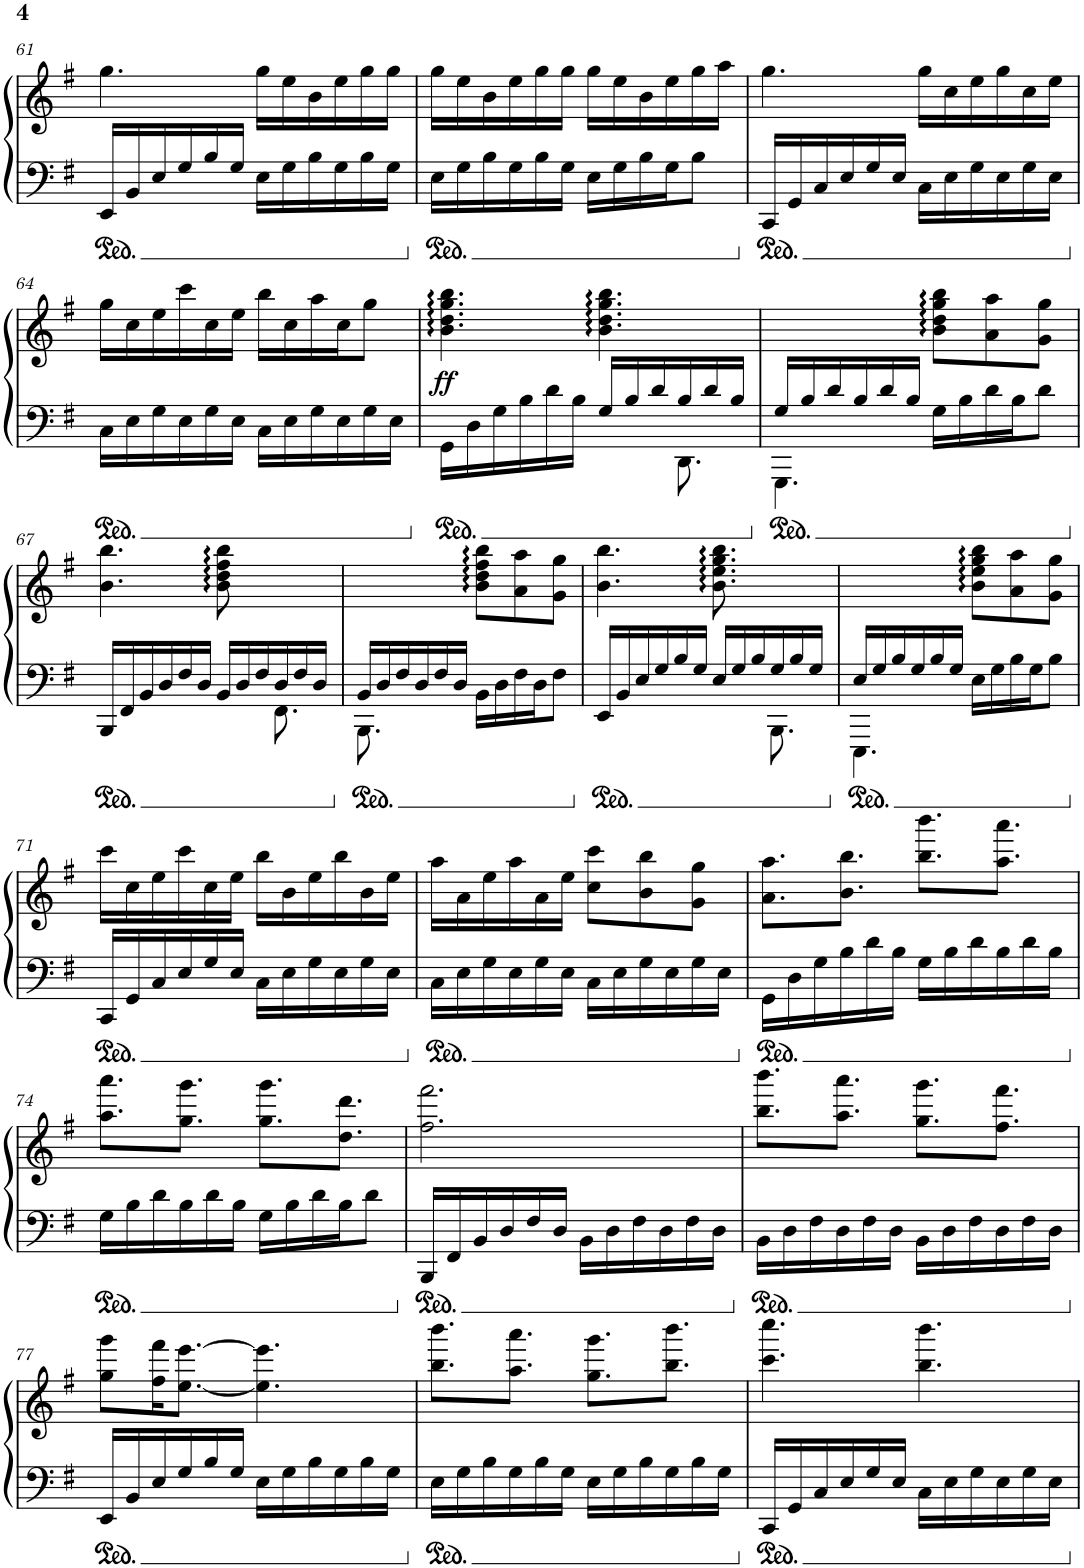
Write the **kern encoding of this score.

**kern	**kern	**dynam
*part1	*part1	*part1
*staff2	*staff1	*staff1/2
*I"Piano	*	*
*I'Pno.	*	*
!!LO:PB:g=z
*clefF4	*clefG2	*
*k[f#]	*k[f#]	*
*M6/8	*M6/8	*
=61	=61	=61
16EE/LL	4.gg\	.
16BB/	.	.
16E/	.	.
16G/	.	.
16B/	.	.
16G/JJ	.	.
16E\LL	16gg\LL	.
16G\	16ee\	.
16B\	16b\	.
16G\	16ee\	.
16B\	16gg\	.
16G\JJ	16gg\JJ	.
=62	=62	=62
16E\LL	16gg\LL	.
16G\	16ee\	.
16B\	16b\	.
16G\	16ee\	.
16B\	16gg\	.
16G\JJ	16gg\JJ	.
16E\LL	16gg\LL	.
16G\	16ee\	.
16B\	16b\	.
16G\J	16ee\	.
8B\J	16gg\	.
.	16aa\JJ	.
=63	=63	=63
16CC/LL	4.gg\	.
16GG/	.	.
16C/	.	.
16E/	.	.
16G/	.	.
16E/JJ	.	.
16C\LL	16gg\LL	.
16E\	16cc\	.
16G\	16ee\	.
16E\	16gg\	.
16G\	16cc\	.
16E\JJ	16ee\JJ	.
!!LO:LB:g=z
=64	=64	=64
16C\LL	16gg\LL	.
16E\	16cc\	.
16G\	16ee\	.
16E\	16ccc\	.
16G\	16cc\	.
16E\JJ	16ee\JJ	.
16C\LL	16bb\LL	.
16E\	16cc\	.
16G\	16aa\	.
16E\	16cc\J	.
16G\	8gg\J	.
16E\JJ	.	.
=65	=65	=65
*^	*	*
!	!	!	!LO:DY:b
16GG\LL	4.ryy	4.b\:: 4.dd\:: 4.gg\:: 4.bb\::	ff
16D\	.	.	.
16G\	.	.	.
16B\	.	.	.
16d\	.	.	.
16B\JJ	.	.	.
16G/LL	8ryy	4.b\:: 4.dd\:: 4.gg\:: 4.bb\::	.
16B/	.	.	.
16d/	16ryy	.	.
16B/	8.DD\	.	.
16d/	.	.	.
16B/JJ	.	.	.
=66	=66	=66	=66
16G/LL	4.GGG\	4.ryy	.
16B/	.	.	.
16d/	.	.	.
16B/	.	.	.
16d/	.	.	.
16B/JJ	.	.	.
16G\LL	4ryy	8b\:: 8dd\:: 8gg\:: 8bb\::L	.
16B\	.	.	.
16d\	.	8a\ 8aa\	.
16B\J	.	.	.
8d\J	8ryy	8g\ 8gg\J	.
!!LO:LB:g=z
=67	=67	=67	=67
16BBB/LL	4.ryy	4.b\ 4.bb\	.
16FF#/	.	.	.
16BB/	.	.	.
16D/	.	.	.
16F#/	.	.	.
16D/JJ	.	.	.
16BB/LL	8ryy	8b\:: 8dd\:: 8ff#\:: 8bb\::	.
16D/	.	.	.
16F#/	16ryy	8ryy	.
16D/	8.FF#\	.	.
16F#/	.	8ryy	.
16D/JJ	.	.	.
=68	=68	=68	=68
16BB/LL	8.BBB\	4.ryy	.
16D/	.	.	.
16F#/	.	.	.
16D/	16ryy	.	.
16F#/	8ryy	.	.
16D/JJ	.	.	.
16BB\LL	4ryy	8b\:: 8dd\:: 8ff#\:: 8bb\::L	.
16D\	.	.	.
16F#\	.	8a\ 8aa\	.
16D\J	.	.	.
8F#\J	8ryy	8g\ 8gg\J	.
=69	=69	=69	=69
16EE/LL	4.ryy	4.b\ 4.bb\	.
16BB/	.	.	.
16E/	.	.	.
16G/	.	.	.
16B/	.	.	.
16G/JJ	.	.	.
16E/LL	8.ryy	8.b\:: 8.ee\:: 8.gg\:: 8.bb\::	.
16G/	.	.	.
16B/	.	.	.
16G/	8.BBB\	16ryy	.
16B/	.	8ryy	.
16G/JJ	.	.	.
=70	=70	=70	=70
16E/LL	4.EEE\	4.ryy	.
16G/	.	.	.
16B/	.	.	.
16G/	.	.	.
16B/	.	.	.
16G/JJ	.	.	.
16E\LL	4ryy	8b\:: 8ee\:: 8gg\:: 8bb\::L	.
16G\	.	.	.
16B\	.	8a\ 8aa\	.
16G\J	.	.	.
8B\J	8ryy	8g\ 8gg\J	.
*v	*v	*	*
!!LO:LB:g=z
=71	=71	=71
16CC/LL	16ccc\LL	.
16GG/	16cc\	.
16C/	16ee\	.
16E/	16ccc\	.
16G/	16cc\	.
16E/JJ	16ee\JJ	.
16C\LL	16bb\LL	.
16E\	16b\	.
16G\	16ee\	.
16E\	16bb\	.
16G\	16b\	.
16E\JJ	16ee\JJ	.
=72	=72	=72
16C\LL	16aa\LL	.
16E\	16a\	.
16G\	16ee\	.
16E\	16aa\	.
16G\	16a\	.
16E\JJ	16ee\JJ	.
16C\LL	8cc\ 8ccc\L	.
16E\	.	.
16G\	8b\ 8bb\	.
16E\	.	.
16G\	8g\ 8gg\J	.
16E\JJ	.	.
=73	=73	=73
16GG\LL	8.a\ 8.aa\L	.
16D\	.	.
16G\	.	.
16B\	8.b\ 8.bb\J	.
16d\	.	.
16B\JJ	.	.
16G\LL	8.bb\ 8.bbb\L	.
16B\	.	.
16d\	.	.
16B\	8.aa\ 8.aaa\J	.
16d\	.	.
16B\JJ	.	.
!!LO:LB:g=z
=74	=74	=74
16G\LL	8.aa\ 8.aaa\L	.
16B\	.	.
16d\	.	.
16B\	8.gg\ 8.ggg\J	.
16d\	.	.
16B\JJ	.	.
16G\LL	8.gg\ 8.ggg\L	.
16B\	.	.
16d\	.	.
16B\J	8.dd\ 8.ddd\J	.
8d\J	.	.
=75	=75	=75
16BBB/LL	2.ff#\ 2.fff#\	.
16FF#/	.	.
16BB/	.	.
16D/	.	.
16F#/	.	.
16D/JJ	.	.
16BB\LL	.	.
16D\	.	.
16F#\	.	.
16D\	.	.
16F#\	.	.
16D\JJ	.	.
=76	=76	=76
16BB\LL	8.bb\ 8.bbb\L	.
16D\	.	.
16F#\	.	.
16D\	8.aa\ 8.aaa\J	.
16F#\	.	.
16D\JJ	.	.
16BB\LL	8.gg\ 8.ggg\L	.
16D\	.	.
16F#\	.	.
16D\	8.ff#\ 8.fff#\J	.
16F#\	.	.
16D\JJ	.	.
!!LO:LB:g=z
=77	=77	=77
16EE/LL	8gg\ 8ggg\L	.
16BB/	.	.
16E/	16ff#\ 16fff#\K	.
16G/	[8.ee\ [8.eee\J	.
16B/	.	.
16G/JJ	.	.
16E\LL	4.ee\] 4.eee\]	.
16G\	.	.
16B\	.	.
16G\	.	.
16B\	.	.
16G\JJ	.	.
=78	=78	=78
16E\LL	8.bb\ 8.bbb\L	.
16G\	.	.
16B\	.	.
16G\	8.aa\ 8.aaa\J	.
16B\	.	.
16G\JJ	.	.
16E\LL	8.gg\ 8.ggg\L	.
16G\	.	.
16B\	.	.
16G\	8.bb\ 8.bbb\J	.
16B\	.	.
16G\JJ	.	.
=79	=79	=79
16CC/LL	4.ccc\ 4.cccc\	.
16GG/	.	.
16C/	.	.
16E/	.	.
16G/	.	.
16E/JJ	.	.
16C\LL	4.bb\ 4.bbb\	.
16E\	.	.
16G\	.	.
16E\	.	.
16G\	.	.
16E\JJ	.	.
=	=	=
*-	*-	*-
